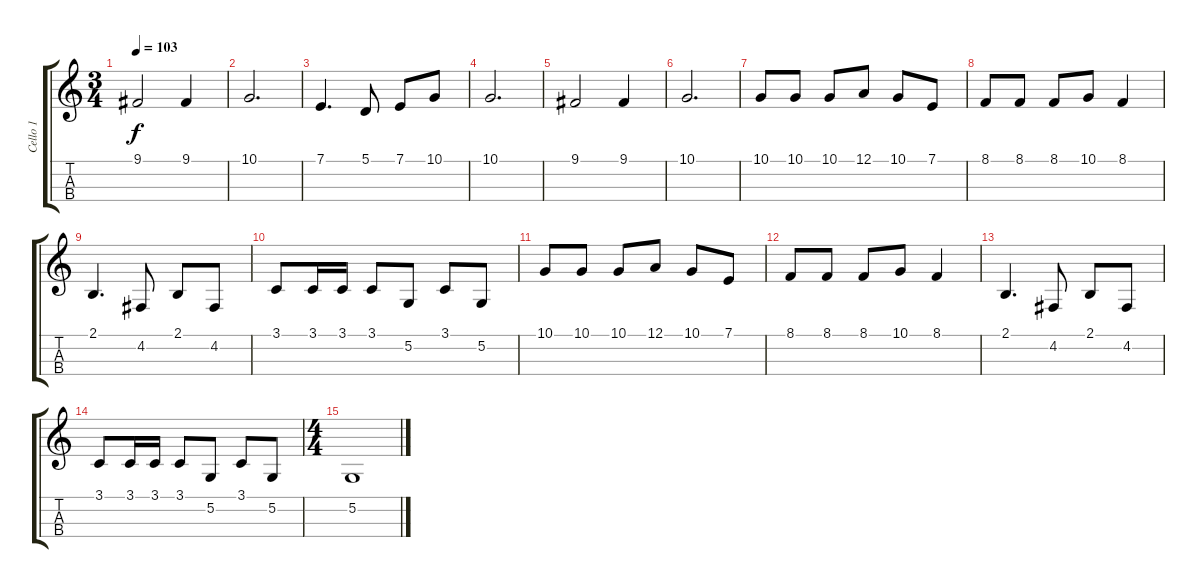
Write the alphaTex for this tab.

\track ("Cello 1" "Cello 1") {instrument cello}
\staff {score tabs}
\tuning (A3 D3 G2 C2) {hide}
\ts (3 4)
\tempo 103
\clef g2
\ks c
9.1.2{dy f} 9.1.4 |
10.1.2{d} |
7.1.4{d} 5.1.8 7.1.8 10.1.8 |
10.1.2{d} |
9.1.2 9.1.4 |
10.1.2{d} |
10.1.8 10.1.8 10.1.8 12.1.8 10.1.8 7.1.8 |
8.1.8 8.1.8 8.1.8 10.1.8 8.1.4 |
2.1.4{d} 4.2.8 2.1.8 4.2.8 |
3.1.8 3.1.16 3.1.16 3.1.8 5.2.8 3.1.8 5.2.8 |
10.1.8 10.1.8 10.1.8 12.1.8 10.1.8 7.1.8 |
8.1.8 8.1.8 8.1.8 10.1.8 8.1.4 |
2.1.4{d} 4.2.8 2.1.8 4.2.8 |
3.1.8 3.1.16 3.1.16 3.1.8 5.2.8 3.1.8 5.2.8 |
\ts (4 4)
5.2.1
